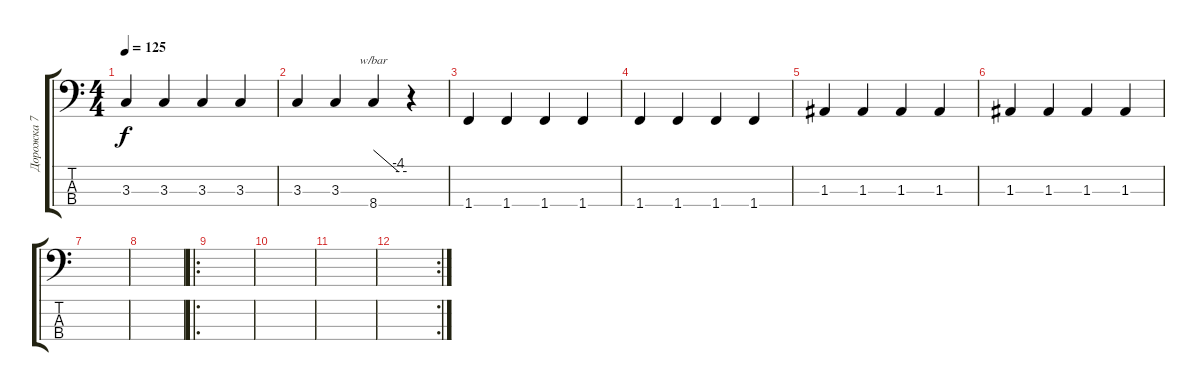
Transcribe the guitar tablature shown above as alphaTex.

\track ("Дорожка 7" "Дорожка 7") {instrument synthbass1}
\staff {score tabs}
\tuning (G2 D2 A1 E1) {hide}
\ts (4 4)
\tempo 125
\clef f4
\ks c
3.3.4{dy f} 3.3.4 3.3.4 3.3.4 |
3.3.4 3.3.4 8.4.4{tbe (custom default 0 0 45 -16 60 -16)} r.4 |
1.4.4 1.4.4 1.4.4 1.4.4 |
1.4.4 1.4.4 1.4.4 1.4.4 |
1.3.4 1.3.4 1.3.4 1.3.4 |
1.3.4 1.3.4 1.3.4 1.3.4 |
|
|
\ro
|
|
|
\rc 2
